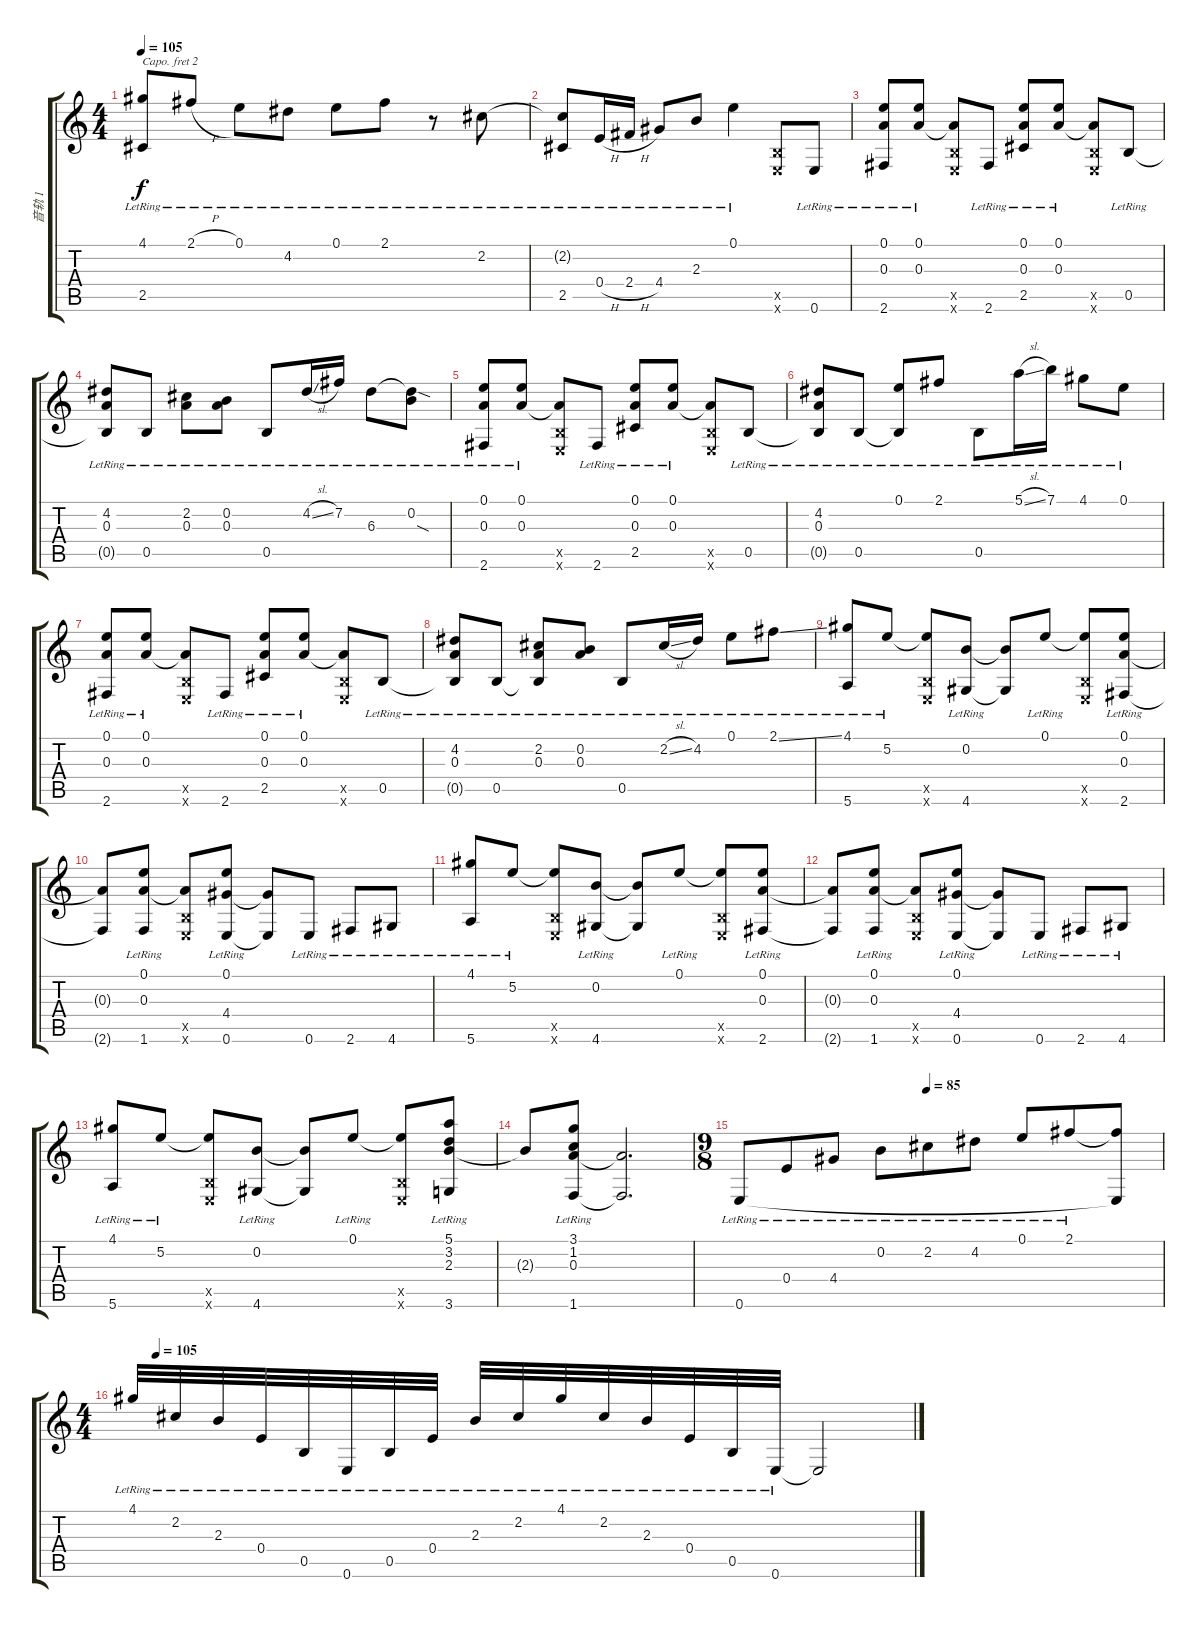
\track ("音轨 1" "音轨 1") {instrument acousticguitarsteel}
\staff {score tabs}
\capo 2
\tuning (D4 A3 G3 D3 A2 D2) {hide}
\ts (4 4)
\tempo 105
\clef g2
\ks c
(4.1{lr} 2.5{lr}).8{dy f} 2.1{h lr}.8 0.1{lr}.8 4.2{lr}.8 0.1{lr}.8 2.1{lr}.8 r.8 2.2{lr}.8 |
(2.2{t} 2.5{lr}).8 0.4{h lr}.16 2.4{h lr}.16 4.4{lr}.8 2.3{lr}.8 0.1{lr}.4 (0.5{x} 0.6{x}).8 0.6{lr}.8 |
(0.1{lr} 0.3{lr} 2.6{lr}).8 (0.1{lr} 0.3{lr}).8 (0.3{t} 0.5{x} 0.6{x}).8 2.6{lr}.8 (0.1{lr} 0.3{lr} 2.5{lr}).8 (0.1{lr} 0.3{lr}).8 (0.3{t} 0.5{x} 0.6{x}).8 0.5{lr}.8 |
(4.2{lr} 0.3{lr} 0.5{t}).8 0.5{lr}.8 (2.2{lr} 0.3{lr}).8 (0.2{lr} 0.3{lr}).8 0.5{lr}.8 4.2{sl lr}.16 7.2{lr}.16 6.3{lr}.8 (0.2{lr} 6.3{sod t}).8 |
(0.1{lr} 0.3{lr} 2.6{lr}).8 (0.1{lr} 0.3{lr}).8 (0.3{t} 0.5{x} 0.6{x}).8 2.6{lr}.8 (0.1{lr} 0.3{lr} 2.5{lr}).8 (0.1{lr} 0.3{lr}).8 (0.3{t} 0.5{x} 0.6{x}).8 0.5{lr}.8 |
(4.2{lr} 0.3{lr} 0.5{t}).8 0.5{lr}.8 (0.1{lr} 0.5{t}).8 2.1{lr}.8 0.5{lr}.8 5.1{sl lr}.16 7.1{lr}.16 4.1{lr}.8 0.1{lr}.8 |
(0.1{lr} 0.3{lr} 2.6{lr}).8 (0.1{lr} 0.3{lr}).8 (0.3{t} 0.5{x} 0.6{x}).8 2.6{lr}.8 (0.1{lr} 0.3{lr} 2.5{lr}).8 (0.1{lr} 0.3{lr}).8 (0.3{t} 0.5{x} 0.6{x}).8 0.5{lr}.8 |
(4.2{lr} 0.3{lr} 0.5{t}).8 0.5{lr}.8 (2.2{lr} 0.3{lr} 0.5{t}).8 (0.2{lr} 0.3{lr}).8 0.5{lr}.8 2.2{sl lr}.16 4.2{lr}.16 0.1{lr}.8 2.1{ss lr}.8 |
(4.1{lr} 5.6{lr}).8 5.2{lr}.8 (5.2{t} 0.5{x} 0.6{x}).8 (0.2{lr} 4.6{lr}).8 (0.2{t} 4.6{t}).8 0.1{lr}.8 (0.1{t} 0.5{x} 0.6{x}).8 (0.1{lr} 0.3{lr} 2.6{lr}).8 |
(0.3{t} 2.6{t}).8 (0.1{lr} 0.3{lr} 1.6{lr}).8 (0.3{t} 0.5{x} 0.6{x}).8 (0.1{lr} 4.4{lr} 0.6{lr}).8 (4.4{t} 0.6{t}).8 0.6{lr}.8 2.6{lr}.8 4.6{lr}.8 |
(4.1{lr} 5.6{lr}).8 5.2{lr}.8 (5.2{t} 0.5{x} 0.6{x}).8 (0.2{lr} 4.6{lr}).8 (0.2{t} 4.6{t}).8 0.1{lr}.8 (0.1{t} 0.5{x} 0.6{x}).8 (0.1{lr} 0.3{lr} 2.6{lr}).8 |
(0.3{t} 2.6{t}).8 (0.1{lr} 0.3{lr} 1.6{lr}).8 (0.3{t} 0.5{x} 0.6{x}).8 (0.1{lr} 4.4{lr} 0.6{lr}).8 (4.4{t} 0.6{t}).8 0.6{lr}.8 2.6{lr}.8 4.6{lr}.8 |
(4.1{lr} 5.6{lr}).8 5.2{lr}.8 (5.2{t} 0.5{x} 0.6{x}).8 (0.2{lr} 4.6{lr}).8 (0.2{t} 4.6{t}).8 0.1{lr}.8 (0.1{t} 0.5{x} 0.6{x}).8 (5.1{lr} 3.2{lr} 2.3{lr} 3.6{lr}).8 |
2.3{t}.8 (3.1{lr} 1.2{lr} 0.3{lr} 1.6{lr}).8 (0.3{t} 1.6{t}).2{d} |
\ts (9 8)
\tempo (85 0.4444444444444444)
0.6{lr}.8 0.4{lr}.8 4.4{lr}.8 0.2{lr}.8 2.2{lr}.8 4.2{lr}.8 0.1{lr}.8 2.1{lr}.8 (2.1{t} 0.6{t}).8 |
\ts (4 4)
\tempo (105 0.03125)
4.1{lr}.32 2.2{lr}.32 2.3{lr}.32 0.4{lr}.32 0.5{lr}.32 0.6{lr}.32 0.5{lr}.32 0.4{lr}.32 2.3{lr}.32 2.2{lr}.32 4.1{lr}.32 2.2{lr}.32 2.3{lr}.32 0.4{lr}.32 0.5{lr}.32 0.6{lr}.32 0.6{t}.2
